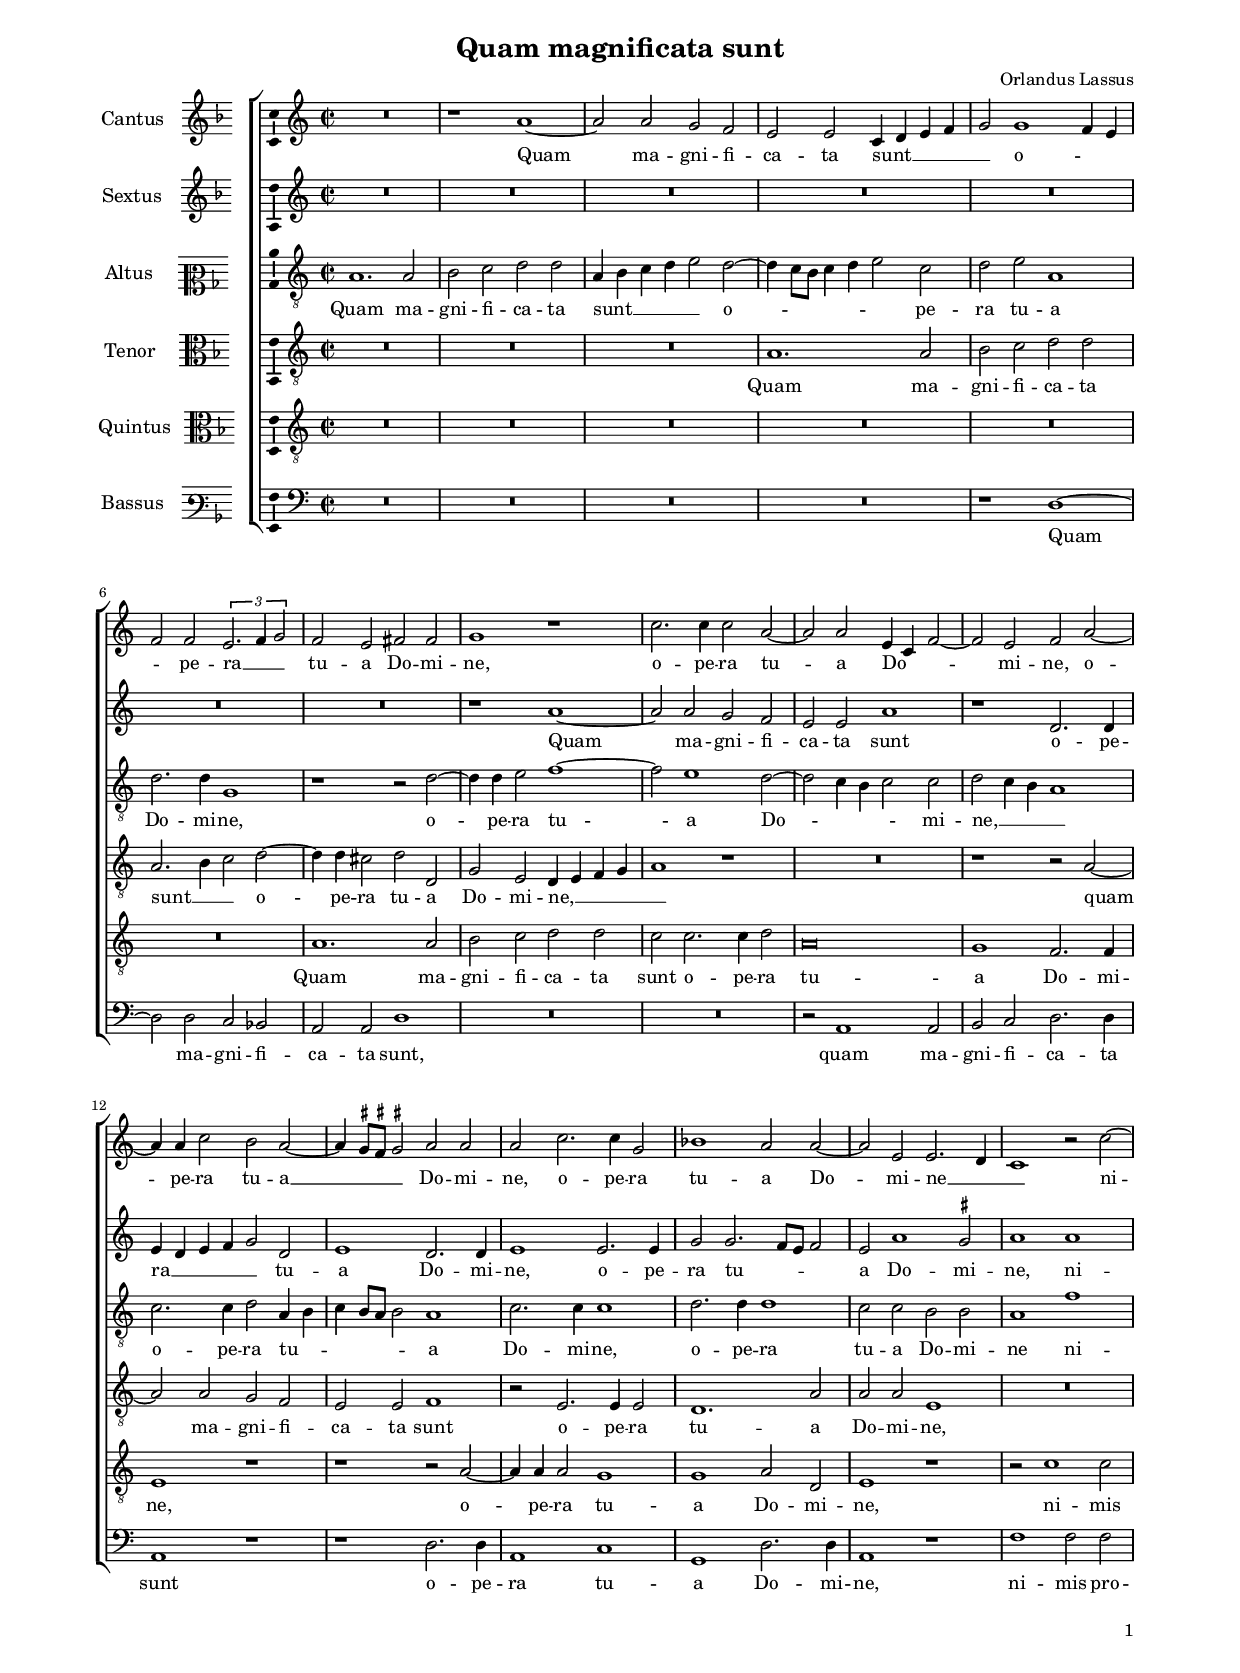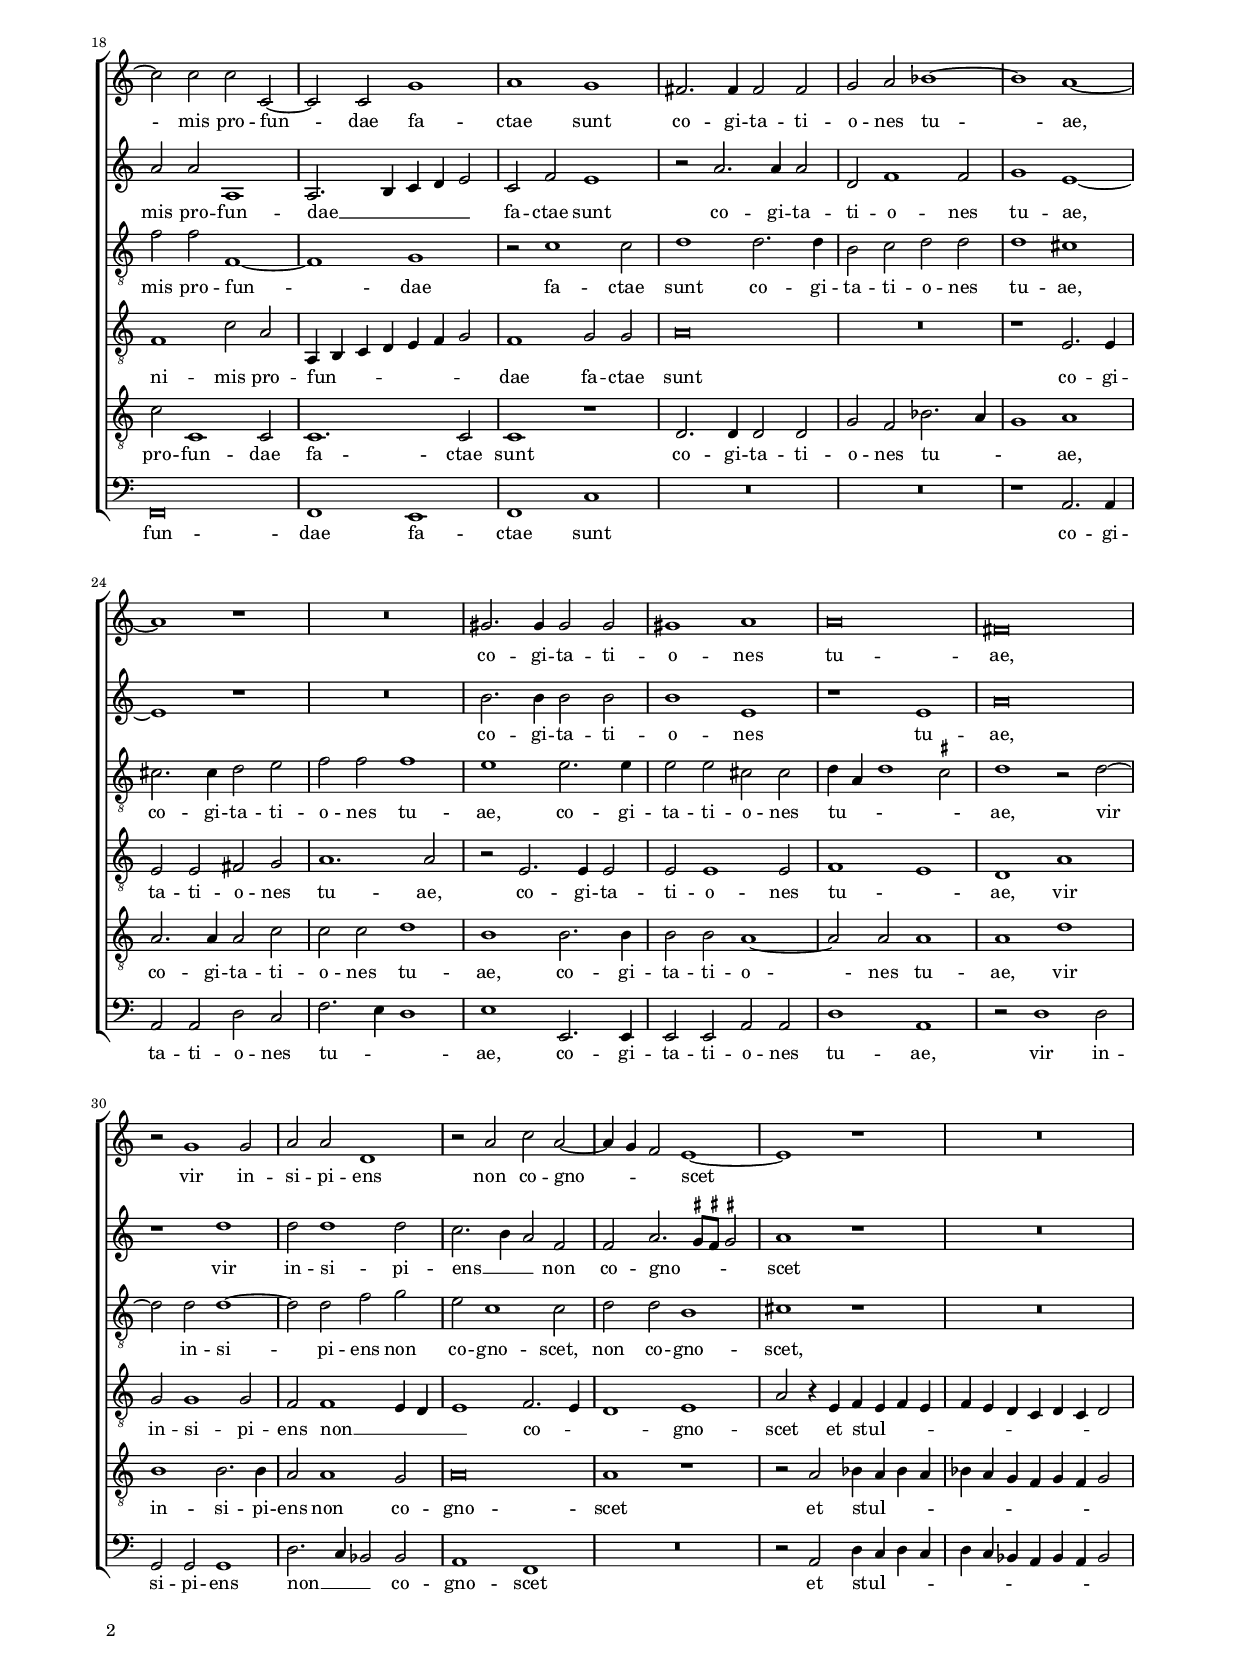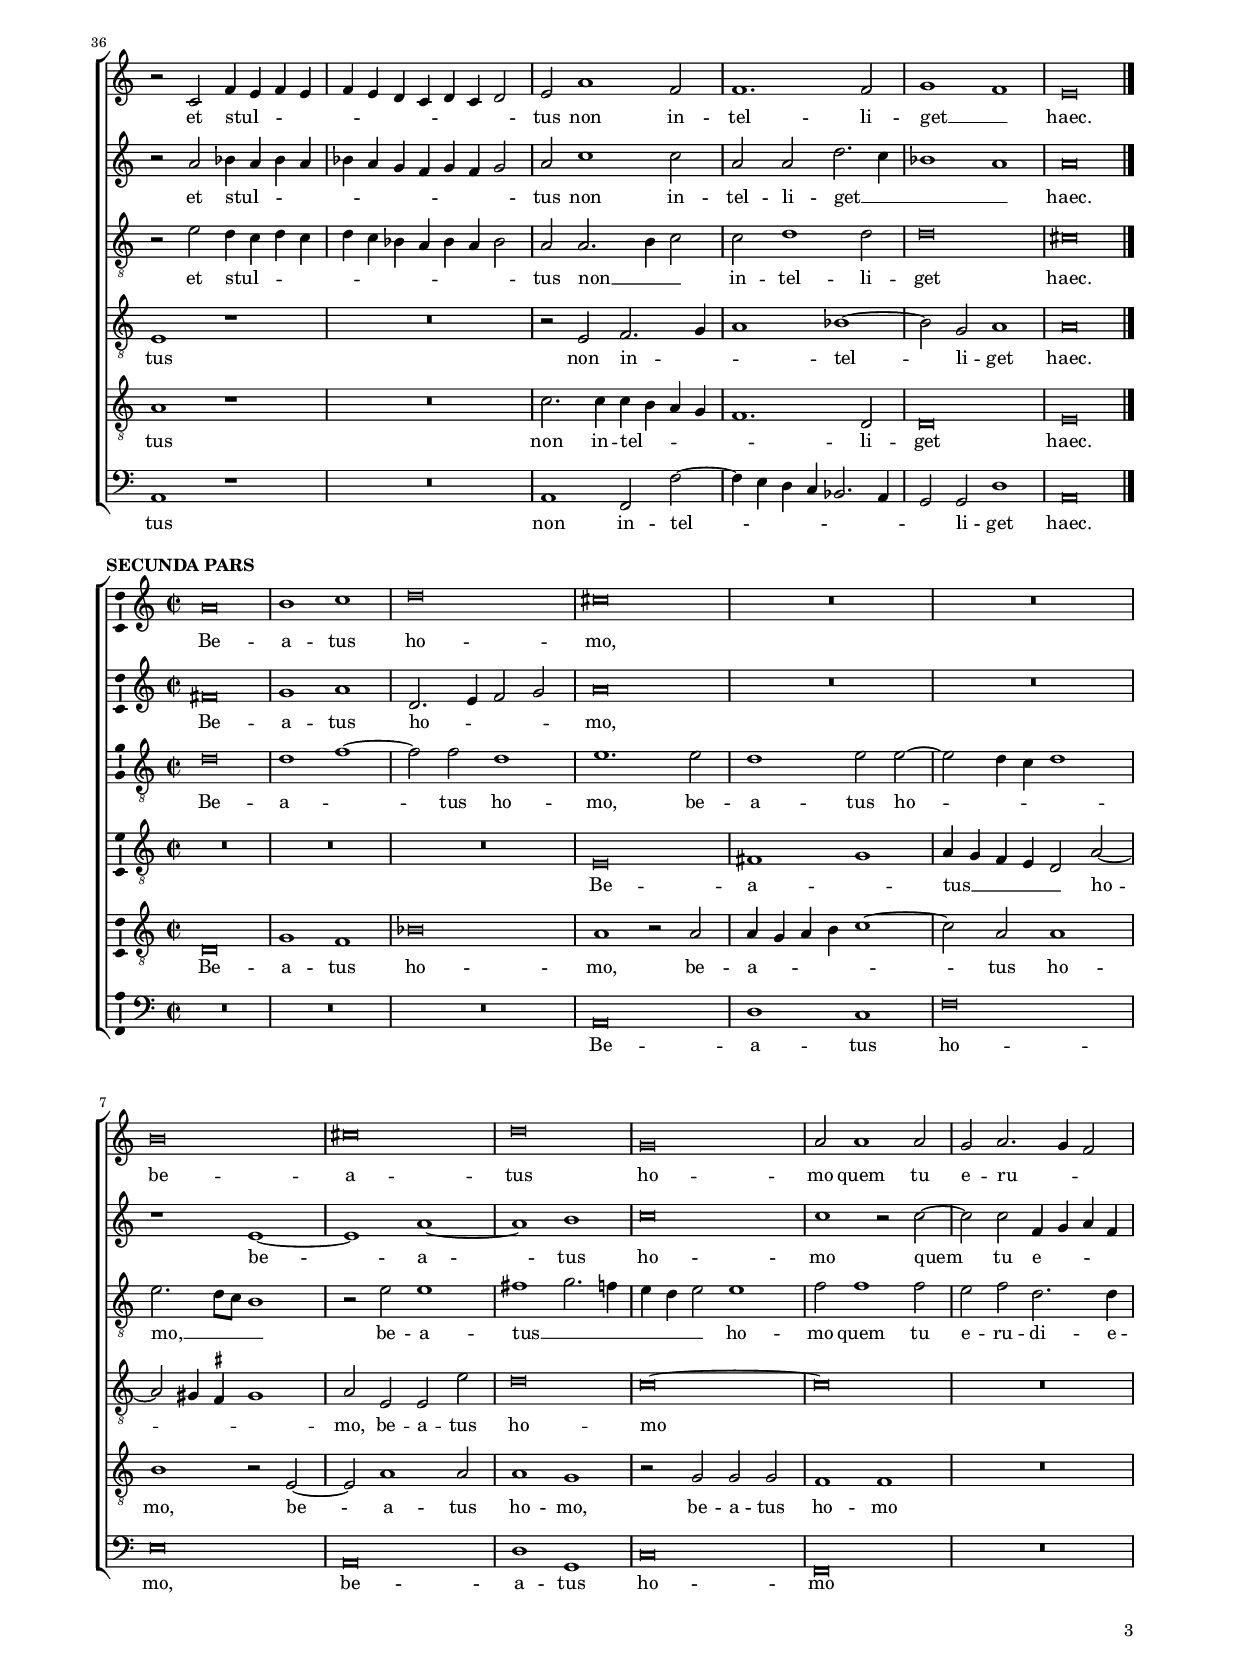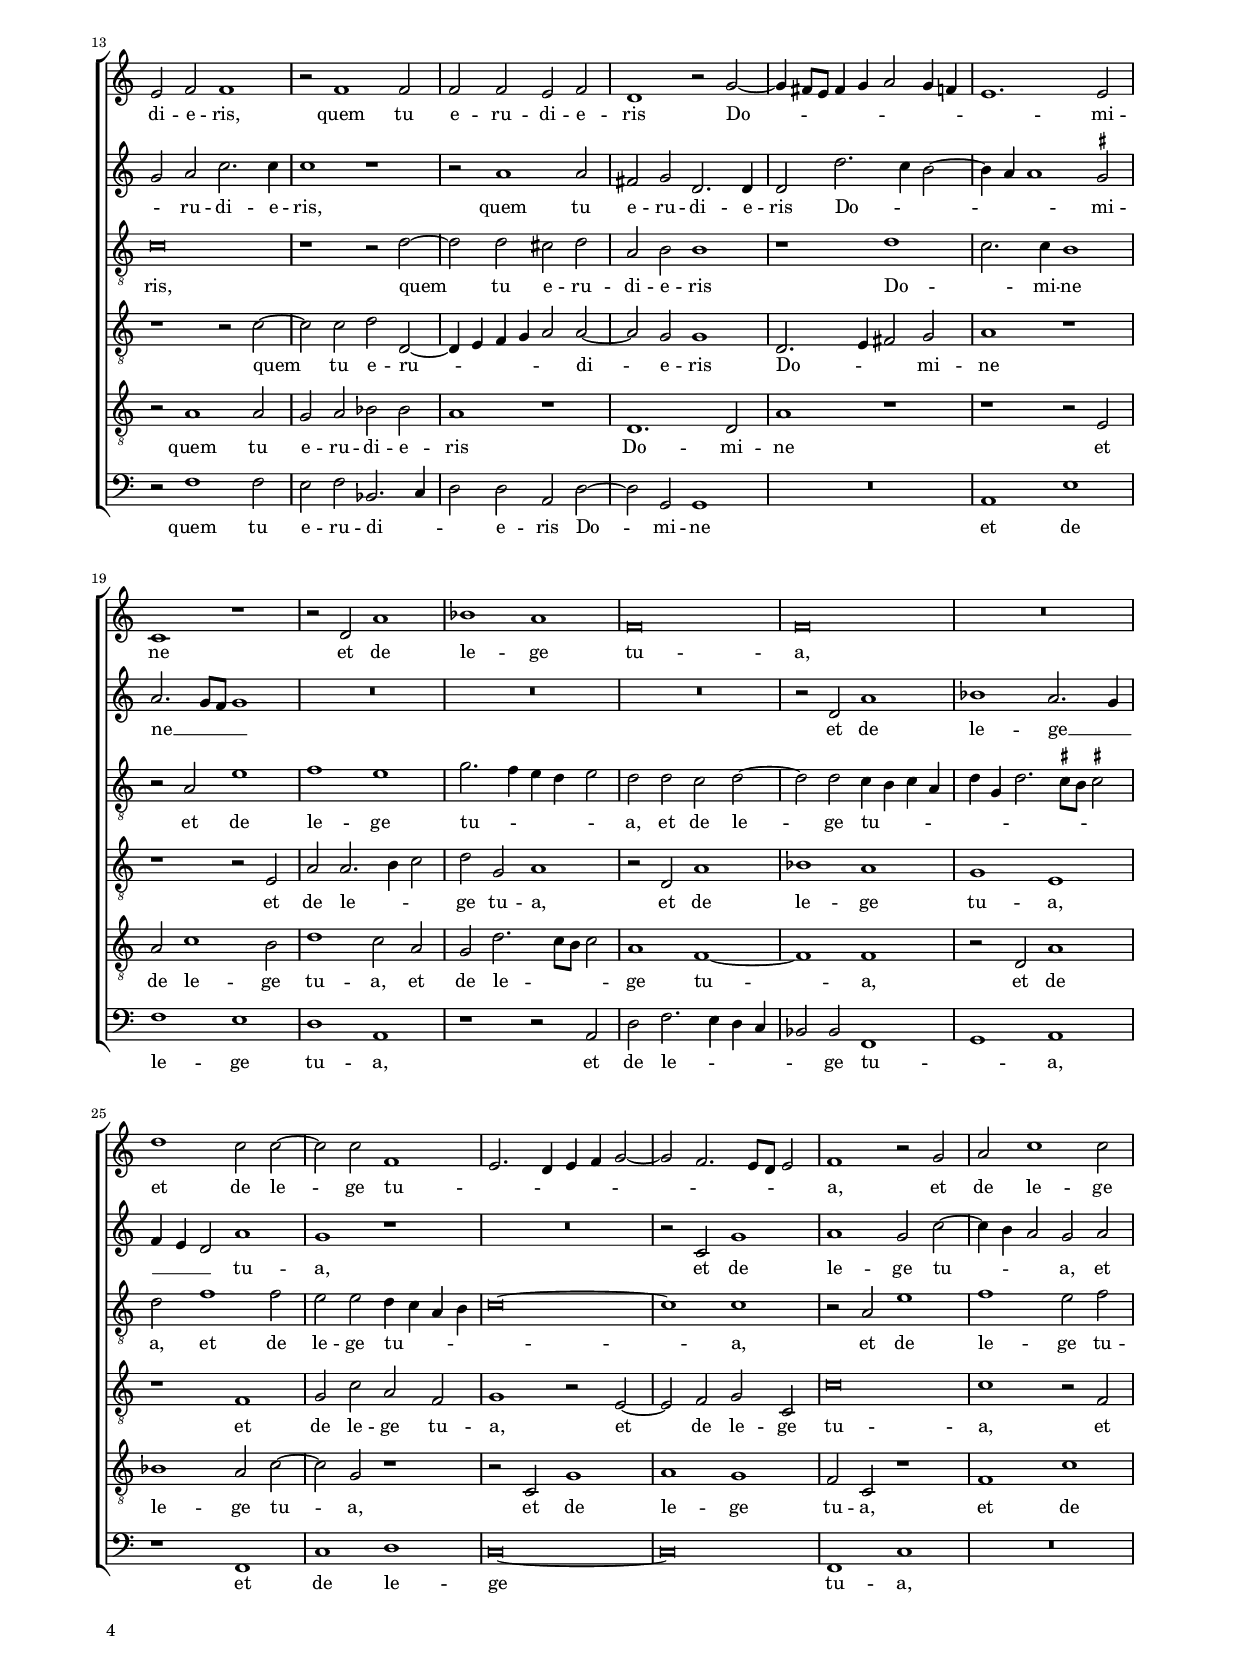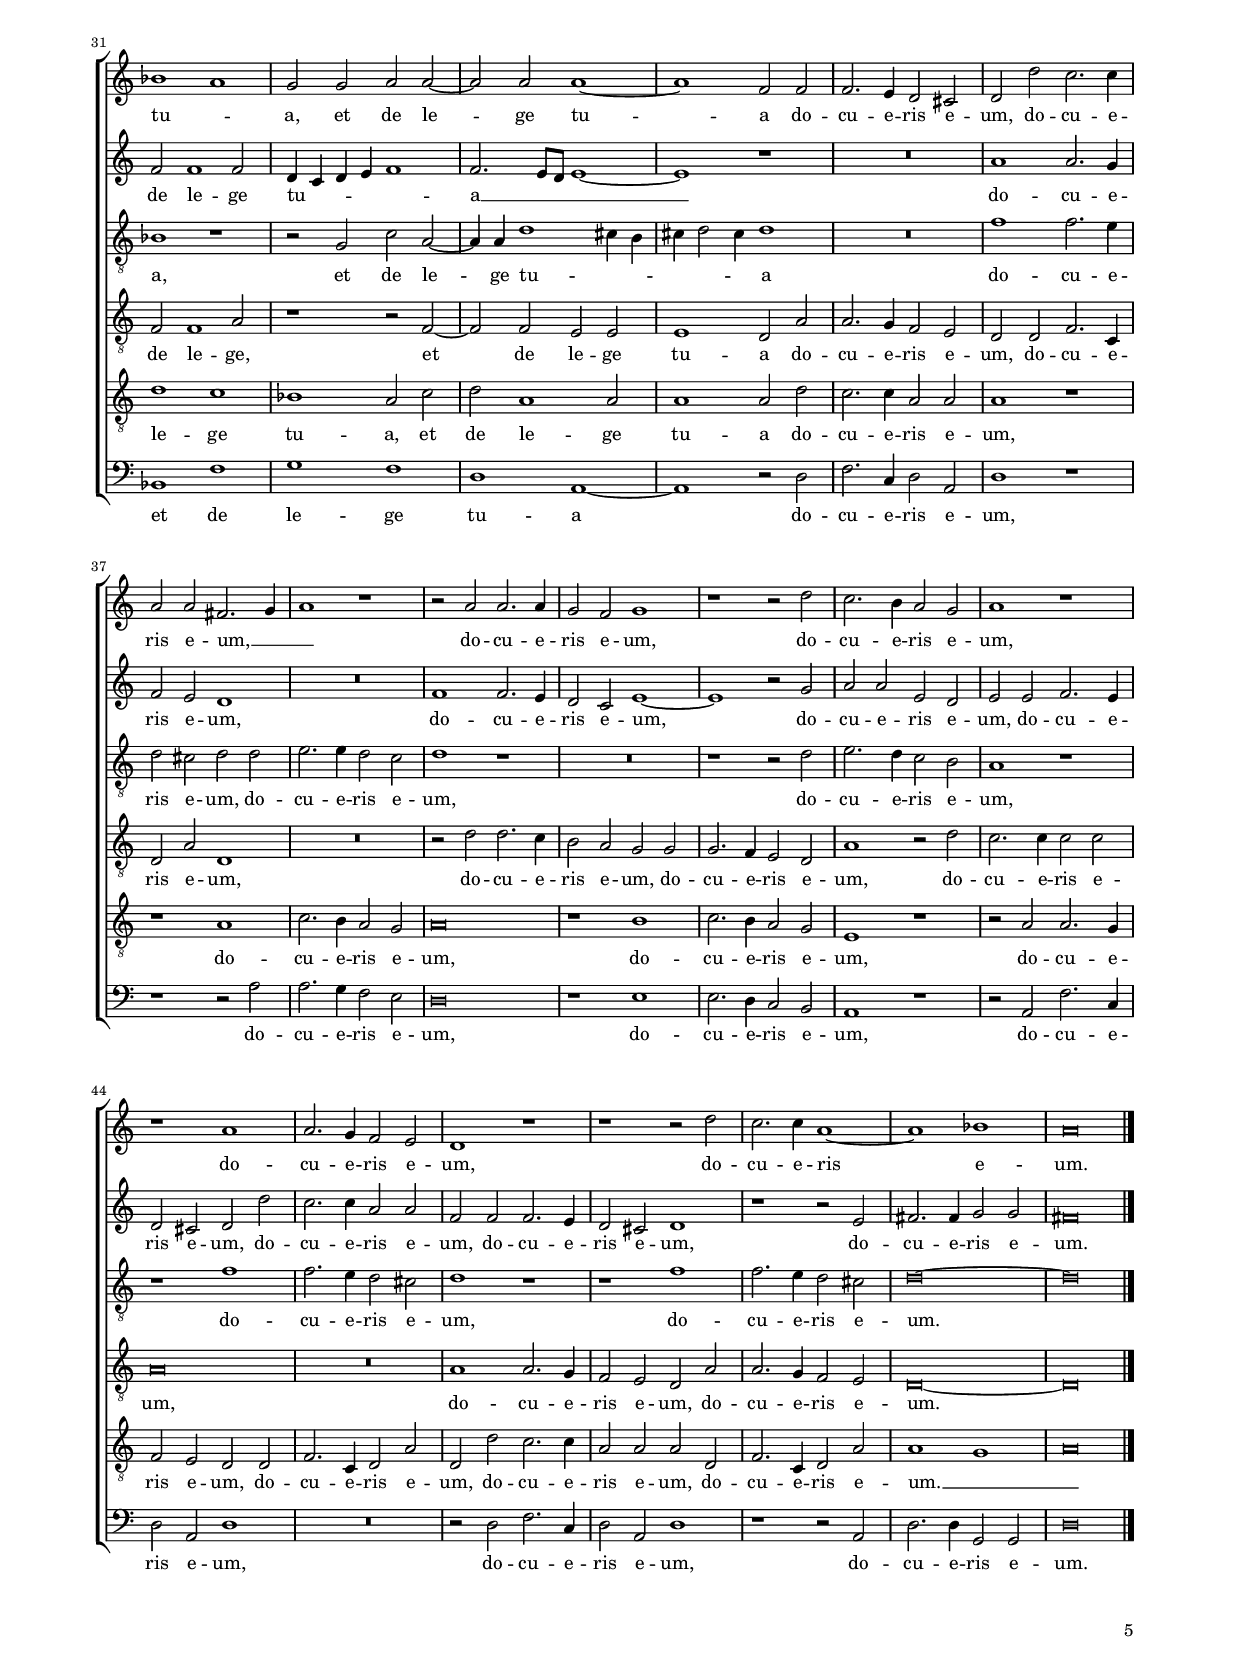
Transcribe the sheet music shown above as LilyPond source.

\header
{
  title="Quam magnificata sunt"
  composer="Orlandus Lassus"
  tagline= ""
}

\version "2.22.0"
\include "deutsch.ly"
#(set-global-staff-size 15)
% #(set-default-paper-size "letter")
#(ly:set-option 'point-and-click #f)


	ficta = { \once \set suggestAccidentals = ##t }
	
	forget = #(define-music-function (music) (ly:music?) #{
		\accidentalStyle forget
		$music
		\accidentalStyle default
		#})


\paper
	{
	top-margin = 1.5 \cm
	bottom-margin = 1 \cm
	left-margin = 1.8 \cm
	right-margin = 1.8 \cm
	ragged-bottom = ##f
	ragged-last-bottom = ##t
	print-page-number = ##f
	score-system-spacing = #'((basic-distance . 17) (minimum-distance . 14) (padding . 5) (strechability . 250))
	system-system-spacing = #'((basic-distance . 17) (minimum-distance . 14) (padding . 5) (strechability . 250))
    oddFooterMarkup=\markup   \fill-line { "" \fromproperty #'page:page-number-string }
    evenFooterMarkup=\markup  \fill-line { \fromproperty #'page:page-number-string "" }
    last-bottom-spacing = #'((basic-distance . 12) (minimum-distance . 7) (padding . 4))
	systems-per-page = 3
%	min-systems-per-page = 3
	}

global = {
	\key f \major
	\time 2/2 \set Score.measureLength = #(ly:make-moment 2/1)
    \set Score.tempoHideNote = ##t
    \tempo 2 = 90
    \skip 1*2*41 \bar "|."
	}


incipitcantus = \markup { \score {
	{
	\set Staff.instrumentName = \markup { \fontsize #1 "Cantus" }
	\key f \major
	\clef violin
	s4 \bar ""
	}
	\layout  {
	raggedright = ##t
	indent = 1.6 \cm
	line-width = 2.2 \cm
	\context { \Staff \remove Time_signature_engraver }
	\override Staff.Clef.Y-extent = #'(0 . 0)
	}} \hspace #1 }


incipitsextus = \markup { \score {
	{
	\set Staff.instrumentName = \markup { \fontsize #1 "Sextus" }
	\key f \major
	\clef violin
	s4 \bar ""
	}
	\layout  {
	raggedright = ##t
	indent = 1.6 \cm
	line-width = 2.2 \cm
	\context { \Staff \remove Time_signature_engraver }
	\override Staff.Clef.Y-extent = #'(0 . 0)
	}} \hspace #1 }
      
      
incipitaltus = \markup { \score {
	{
	\set Staff.instrumentName = \markup { \fontsize #1 "Altus" }
	\key f \major
	\clef mezzosoprano
        s4 \bar ""
	}
	\layout  {
	raggedright = ##t
	indent = 1.6 \cm
	line-width = 2.2 \cm
	\context { \Staff \remove Time_signature_engraver }
	\override Staff.Clef.Y-extent = #'(0 . 0)
	}} \hspace #1 }


incipittenor = \markup { \score {
	{
	\set Staff.instrumentName = \markup { \fontsize #1 "Tenor" }
	\key f \major
	\clef alto
	s4 \bar ""
	}
	\layout  {
	raggedright = ##t
	indent = 1.6 \cm
	line-width = 2.2 \cm
	\context { \Staff \remove Time_signature_engraver }
	\override Staff.Clef.Y-extent = #'(0 . 0)
	}} \hspace #1 }
      
      
incipitquintus = \markup { \score {
	{
	\set Staff.instrumentName = \markup { \fontsize #1 "Quintus" }
	\key f \major
	\clef alto
	s4 \bar ""
	}
	\layout  {
	raggedright = ##t
	indent = 1.6 \cm
	line-width = 2.2 \cm
	\context { \Staff \remove Time_signature_engraver }
	\override Staff.Clef.Y-extent = #'(0 . 0)
	}} \hspace #1 }
      
      
incipitbassus = \markup { \score {
	{
	\set Staff.instrumentName = \markup { \fontsize #1 "Bassus" }
	\key f \major
	\clef varbaritone
	s4 \bar ""
	}
	\layout  {
	raggedright = ##t
	indent = 1.6 \cm
	line-width = 2.2 \cm
	\context { \Staff \remove Time_signature_engraver }
	\override Staff.Clef.Y-extent = #'(0 . 0)
	}} \hspace #1 }


cantus =  \relative c''
	{
	R\breve
	r1 d~
	d2 d c b
	a2 a f4 g a b
%5
	c2 c1 b4 a |
        b2 b \tuplet 3/2 { a2. b4 c2 }
	b2 a h h
	c1 r
	f2. f4 f2 d~
%10
	d2 d a4 f b2~ |
	b2 a b d~
	d4 d f2 e d~
	d4 \ficta cis8 \ficta h \ficta cis!2 d d
	d2 f2. f4 c2
%15
	es1 d2 d~ |
	d2 a a2. g4
	f1 r2 f'~
	f2 f f f,~
	f2 f c'1
%20
	d1 c |
	h2. h4 h2 h
	c2 d es1~
	es1 d~
	d1 r
%25
	R\breve |
	cis2. cis4 cis2 cis
	cis1 d
	d\breve
	h\breve
%30
	r2 c1 c2 |
	d2 d g,1
	r2 d' f d~
	d4 c b2 a1~
	a1 r
%35
	R\breve |
	r2 f b4 a b a
	b4 a g f g f g2
	a2 d1 b2
	b1. b2
%40
	c1 b |
	a\breve |
	}


sextus = \relative c''
	{
	R\breve
	R\breve
	R\breve
	R\breve
%5
	R\breve |
	R\breve
	R\breve
	r1 d~
	d2 d c b
%10
	a2 a d1 |
	r1 g,2. g4
	a4 g a b c2 g
	a1 g2. g4
	a1 a2. a4
%15
	c2 c2. b8 a b2 |
	a2 d1 \ficta cis2
	d1 d
	d2 d d,1
	d2. e4 f g a2
%20
	f2 b a1 |
	r2 d2. d4 d2
	g,2 b1 b2
	c1 a~
	a1 r
%25
	R\breve |
	e'2. e4 e2 e
	e1 a,
	r1 a
	d\breve
%30
	r1 g |
	g2 g1 g2
	f2. e4 d2 b
	b2 d2. \ficta cis8 \ficta h \ficta cis!2
	d1 r
%35
	R\breve |
	r2 d es4 d es d
	es4 d c b c b c2
	d2 f1 f2
	d2 d g2. f4
%40
	es1 d |
	d\breve |
	}


altus =  \relative c'
    {
	d1. d2
	e2 f g g
	d4 e f g a2 g~
	g4 f8 e f4 g a2 f
%5
	g2 a d,1 |
	g2. g4 c,1
	r1 r2 g'~
	g4 g a2 b1~
	b2 a1 g2~
%10
	g2 f4 e f2 f |
	g2 f4 e d1
	f2. f4 g2 d4 e
	f4 e8 d e2 d1
	f2. f4 f1
%15
	g2. g4 g1 |
	f2 f e e
	d1 b'
	b2 b b,1~
	b1 c
%20
	r2 f1 f2 |
	g1 g2. g4
	e2 f g g
	g1 fis
	fis2. fis4 g2 a
%25
	b2 b b1 |
	a1 a2. a4
	a2 a fis fis
	g4 d g1 \ficta fis2
	g1 r2 g~
%30
	g2 g g1~ |
	g2 g b c
	a2 f1 f2
	g2 g e1
	fis1 r
%35
	R\breve |
	r2 a g4 f g f
	g4 f es d es d es2
	d2 d2. e4 f2
	f2 g1 g2
%40
	g\breve |
	fis\breve |
	}


tenor =  \relative c'
	{
	R\breve
	R\breve
	R\breve
	d1. d2
%5
	e2 f g g |
	d2. e4 f2 g~
	g4 g fis2 g g,
	c2 a g4 a b c
	d1 r
%10
	R\breve |
	r1 r2 d~
	d2 d c b
	a2 a b1
	r2 a2. a4 a2
%15
	g1. d'2 |
	d2 d a1
	R\breve
	b1 f'2 d
	d,4 e f g a b c2
%20
	b1 c2 c |
	d\breve
	R\breve
	r1 a2. a4
	a2 a h c
%25
	d1. d2 |
	r2 a2. a4 a2
	a2 a1 a2
	b1 a
	g1 d'
%30
	c2 c1 c2 |
	b2 b1 a4 g
	a1 b2. a4
	g1 a
	d2 r4 a b a b a
%35
	b4 a g f g f g2 |
	a1 r
	R\breve
	r2 a b2. c4
	d1 es~
%40
	es2 c d1 |
	d\breve |
	}


quintus  =  \relative c'
	{
	R\breve
	R\breve
	R\breve
	R\breve
%5
	R\breve |
	R\breve
	d1. d2
	e2 f g g
	f2 f2. f4 g2
%10
	d\breve |
	c1 b2. b4
	a1 r
	r1 r2 d~
	d4 d d2 c1
%15
	c1 d2 g, |
	a1 r
	r2 f'1 f2
	f2 f,1 f2
	f1. f2
%20
	f1 r |
	g2. g4 g2 g
	c2 b es2. d4
	c1 d
	d2. d4 d2 f
%25
	f2 f g1 |
	e1 e2. e4
	e2 e d1~
	d2 d d1
	d1 g
%30
	e1 e2. e4 |
	d2 d1 c2
	d\breve
	d1 r
	r2 d es4 d es d
%35
	es4 d c b c b c2 |
	d1 r
	R\breve
	f2. f4 f4 e d c
	b1. g2
%40
	g\breve |
	a\breve |
	}


bassus  =  \relative c
	{
	R\breve
	R\breve
	R\breve
	R\breve
%5
	r1 g'~ |
	g2 g f es
	d2 d g1
	R\breve
	R\breve
%10
	r2 d1 d2 |
	e2 f g2. g4
	d1 r
	r1 g2. g4
	d1 f
%15
	c1 g'2. g4 |
	d1 r
	b'1 b2 b
	b,\breve
	b1 a
%20
	b1 f' |
	R\breve
	R\breve
	r1 d2. d4
	d2 d g f
%25
	b2. a4 g1 |
	a1 a,2. a4
	a2 a d d
	g1 d
	r2 g1 g2
%30
	c,2 c c1 |
	g'2. f4 es2 es
	d1 b
	R\breve
	r2 d g4 f g f
%35
	g4 f es d es d es2 |
	d1 r
	R\breve
	d1 b2 b'~
	b4 a g f es2. d4
%40
	c2 c g'1 |
	d\breve |
	}


lyricscantus = \lyricmode {
	Quam ma -- gni -- fi -- ca -- ta sunt __ _ _ _ _ o -- _ _ _ pe -- ra __ _ _ tu -- a Do -- mi -- ne,
        o -- pe -- ra tu -- a Do -- _ _ mi -- ne,
        o -- pe -- ra tu -- a __ _ _ _ Do -- mi -- ne,
        o -- pe -- ra tu -- a Do -- mi -- ne __ _ _
        ni -- mis pro -- fun -- dae fa -- ctae sunt
        co -- gi -- ta -- ti -- o -- nes tu -- ae,
        co -- gi -- ta -- ti -- o -- nes tu -- ae,
        vir in -- si -- pi -- ens non co -- gno -- _ _ scet
        et stul -- _ _ _ _ _ _ _ _ _ _ tus non in -- tel -- li -- get __ _ haec.
	}


lyricssextus = \lyricmode {
	Quam ma -- gni -- fi -- ca -- ta sunt o -- pe -- ra __ _ _ _ _ tu -- a Do -- mi -- ne,
        o -- pe -- ra tu -- _ _ _ a Do -- mi -- ne,
        ni -- mis pro -- fun -- dae __ _ _ _ _ fa -- ctae sunt
        co -- gi -- ta -- ti -- o -- nes tu -- ae,
        co -- gi -- ta -- ti -- o -- nes tu -- ae,
        vir in -- si -- pi -- ens __ _ _ non co -- gno -- _ _ _ scet
        et stul -- _ _ _ _ _ _ _ _ _ _ tus non in -- tel -- li -- get __ _ _ _ haec.
	}
	
	
lyricsaltus = \lyricmode {
	Quam ma -- gni -- fi -- ca -- ta sunt __ _ _ _ _ o -- _ _ _ _ _ pe -- ra tu -- a Do -- mi -- ne,
        o -- pe -- ra tu -- a Do -- _ _ _ mi -- ne, __ _ _ _ 
        o -- pe -- ra tu -- _ _ _ _ _ a Do -- mi -- ne,
        o -- pe -- ra tu -- a Do -- mi -- ne
        ni -- mis pro -- fun -- dae fa -- ctae sunt
        co -- gi -- ta -- ti -- o -- nes tu -- ae,
        co -- gi -- ta -- ti -- o -- nes tu -- ae,
        co -- gi -- ta -- ti -- o -- nes tu -- _ _ _ ae,
        vir in -- si -- pi -- ens non co -- gno -- scet,
        non co -- gno -- scet,
        et stul -- _ _ _ _ _ _ _ _ _ _ tus non __ _ _ in -- tel -- li -- get haec.
	}


lyricstenor = \lyricmode {
	Quam ma -- gni -- fi -- ca -- ta sunt __ _ _ o -- pe -- ra tu -- a Do -- mi -- ne, __ _ _ _ _
        quam ma -- gni -- fi -- ca -- ta sunt o -- pe -- ra tu -- a Do -- mi -- ne,
        ni -- mis pro -- fun -- _ _ _ _ _ _ dae fa -- ctae sunt
        co -- gi -- ta -- ti -- o -- nes tu -- ae,
        co -- gi -- ta -- ti -- o -- nes tu -- _ ae,
        vir in -- si -- pi -- ens non __ _ _ _ co -- _ _ gno -- scet
        et stul -- _ _ _ _ _ _ _ _ _ _ tus non in -- _ _ tel -- li -- get haec.
	}


lyricsquintus = \lyricmode {
	Quam ma -- gni -- fi -- ca -- ta sunt o -- pe -- ra tu -- a Do -- mi -- ne,
        o -- pe -- ra tu -- a Do -- mi -- ne,
        ni -- mis pro -- fun -- dae fa -- ctae sunt
        co -- gi -- ta -- ti -- o -- nes tu -- _ _ ae,
        co -- gi -- ta -- ti -- o -- nes tu -- ae,
        co -- gi -- ta -- ti -- o -- nes tu -- ae,
        vir in -- si -- pi -- ens non co -- gno -- scet
        et stul -- _ _ _ _ _ _ _ _ _ _ tus non in -- tel -- _ _ _ _ li -- get haec.
	}


lyricsbassus = \lyricmode {
	Quam ma -- gni -- fi -- ca -- ta sunt,
        quam ma -- gni -- fi -- ca -- ta sunt o -- pe -- ra tu -- a Do -- mi -- ne,
        ni -- mis pro -- fun -- dae fa -- ctae sunt
        co -- gi -- ta -- ti -- o -- nes tu -- _ _ ae,
        co -- gi -- ta -- ti -- o -- nes tu -- ae,
        vir in -- si -- pi -- ens non __ _ _ co -- gno -- scet
        et stul -- _ _ _ _ _ _ _ _ _ _ tus non in -- tel -- _ _ _ _ _ _ li -- get haec.
	}


\score
{  
	\transpose f c {
	\new ChoirStaff \with { \override StaffGrouper.staff-staff-spacing.basic-distance = #11.5 }
	<<

	\new Staff << \global
	\new Voice="v1" {
		\set Staff.instrumentName=\incipitcantus
		\set Staff.midiInstrument = "reed organ"
		\clef "treble"
		\cantus }
	\new Lyrics \lyricsto "v1" {\lyricscantus }
	>>


	\new Staff << \global
	\new Voice="v6" {
		\set Staff.instrumentName=\incipitsextus
		\set Staff.midiInstrument = "reed organ"
		\clef "treble" 
		\sextus}
	\new Lyrics \lyricsto "v6" {\lyricssextus }
	>>


	\new Staff << \global
	\new Voice="v2" {
		\set Staff.instrumentName=\incipitaltus
		\set Staff.midiInstrument = "reed organ"
		\clef "G_8" 
		\altus}
	\new Lyrics \lyricsto "v2" {\lyricsaltus }
	>>


	\new Staff << \global
	\new Voice="v3" {
		\set Staff.instrumentName=\incipittenor
		\set Staff.midiInstrument = "reed organ"
		\clef "G_8"
		\tenor }
	\new Lyrics \lyricsto "v3" {\lyricstenor }
	>>


	\new Staff << \global
	\new Voice="v5" {
		\set Staff.instrumentName=\incipitquintus
		\set Staff.midiInstrument = "reed organ"
		\clef "G_8"
		\quintus}
	\new Lyrics \lyricsto "v5" {\lyricsquintus }
	>>


	\new Staff << \global
	\new Voice="v4" {
		\set Staff.instrumentName=\incipitbassus
		\set Staff.midiInstrument = "reed organ"
		\clef "bass" 
		\bassus }
	\new Lyrics \lyricsto "v4" {\lyricsbassus}
	>>

	>>
	} % transpose

	\layout
	{
    indent = 2.6 \cm
%	\context { \Lyrics \override VerticalAxisGroup.nonstaff-relatedstaff-spacing.padding = #2 }
%	\context { \Lyrics \override LyricText.font-size = #1 }
  	\context { \Staff \consists "Ambitus_engraver" }
	\context { \Staff \override TimeSignature.break-visibility = #end-of-line-invisible }
	\context { \Score \override BarNumber.padding = #2 }
	\context { \Voice \override NoteHead.style = #'baroque }
	}

\midi
	{
	}

}

%%%%%%%%%%%%%%%%%%%%  PARS SECUNDA


global = {
	\key f \major
	\time 2/2 \set Score.measureLength = #(ly:make-moment 2/1)
    \set Score.tempoHideNote = ##t
    \tempo 2 = 90
    \skip 1*2*50 \bar "|."
	}


cantus =  \relative c''
	{
	d\breve
	e1 f
	g\breve
	fis\breve
%5
	R\breve |
	R\breve
	e\breve
	fis\breve
	g\breve
%10
	c,\breve |
	d2 d1 d2
	c2 d2. c4 b2
	a2 b b1
	r2 b1 b2
%15
	b2 b a b |
	g1 r2 c~
	c4 h8 a h4 c d2 c4 b
	a1. a2
	f1 r
%20
	r2 g d'1 |
	es1 d
	b\breve
	b\breve
	R\breve
%25
	g'1 f2 f~ |
	f2 f b,1
	a2. g4 a b c2~
	c2 b2. a8 g a2
	b1 r2 c
%30
	d2 f1 f2 |
	es1 d
	c2 c d d~
	d2 d d1~
	d1 b2 b
%35
	b2. a4 g2 fis |
	g2 g' f2. f4
	d2 d h2. c4
	d1 r
	r2 d d2. d4
%40
	c2 b c1 |
	r1 r2 g'
	f2. e4 d2 c
	d1 r
	r1 d
%45
	d2. c4 b2 a |
	g1 r
	r1 r2 g'
	f2. f4 d1~
	d1 es
%50
	d\breve |
	}


sextus = \relative c''
	{
	h\breve
	c1 d
	g,2. a4 b2 c
	d\breve
%5
	R\breve |
	R\breve
	r1 a~
	a1 d~
	d1 e
%10
	f\breve |
	f1 r2 f~
	f2 f b,4 c d b 
	c2 d f2. f4
	f1 r
%15
	r2 d1 d2 |
	h2 c g2. g4
	g2 g'2. f4 e2~
	e4 d d1 \ficta cis2
	d2. c8 b c1
%20
	R\breve |
	R\breve
	R\breve
        r2 g d'1
	es1 d2. c4
%25
	b4 a g2 d'1 |
	c1 r
	R\breve
	r2 f, c'1
	d1 c2 f~
%30
	f4 e d2 c d |
	b2 b1 b2
	g4 f g a b1
	b2. a8 g a1~
	a1 r
%35
	R\breve |
	d1 d2. c4
	b2 a g1
	R\breve
	b1 b2. a4
%40
	g2 f a1~ |
	a1 r2 c
	d2 d a g
	a2 a b2. a4
	g2 fis g g'
%45
	f2. f4 d2 d |
	b2 b b2. a4
	g2 fis g1
	r1 r2 a
	h2. h4 c2 c
%50
	h\breve |
	}


altus =  \relative c'
    {
	g'\breve
	g1 b~
	b2 b g1
	a1. a2
%5
	g1 a2 a~ |
	a2 g4 f g1
	a2. g8 f e1
	r2 a a1
	h1 c2. b4
%10
	a4 g a2 a1 |
	b2 b1 b2
	a2 b g2. g4
	f\breve
	r1 r2 g~
%15
	g2 g fis g |
	d2 e e1
	r1 g
	f2. f4 e1
	r2 d a'1
%20
	b1 a |
	c2. b4 a g a2
	g2 g f g~
	g2 g f4 e f d
	g4 c, g'2. \ficta fis8 e \ficta fis!2
%25
	g2 b1 b2 |
	a2 a g4 f d e
	f\breve~
	f1 f
	r2 d a'1
%30
	b1 a2 b |
	es,1 r
	r2 c f d~
	d4 d g1 fis4 e
	fis4 g2 fis4 g1
%35
	R\breve |
	b1 b2. a4
	g2 fis g g
	a2. a4 g2 f
	g1 r
%40
	R\breve |
	r1 r2 g
        a2. g4 f2 e
	d1 r	
	r1 b'
%45
	b2. a4 g2 fis |
	g1 r
	r1 b
	b2. a4 g2 fis
	g\breve~
%50
	g\breve |
	}


tenor =  \relative c'
	{
	R\breve
	R\breve
	R\breve
	a\breve
%5
	h1 c |
	d4 c b a g2 d'~
	d2 cis4 \ficta h cis1
	d2 a a a'
	g\breve
%10
	f\breve~ |
	f\breve
	R\breve
	r1 r2 f~
	f2 f g g,~
%15
	g4 a b c d2 d~ |
	d2 c c1
	g2. a4 h2 c
	d1 r
	r1 r2 a
%20
	d2 d2. e4 f2 |
	g2 c, d1
	r2 g, d'1
	es1 d
	c1 a
%25
	r1 b |
	c2 f d b
	c1 r2 a~
	a2 b c f,
	f'\breve
%30
	f1 r2 b, |
	b2 b1 d2
	r1 r2 b~
	b2 b a a
	a1 g2 d'
%35
	d2. c4 b2 a |
	g2 g b2. f4
	g2 d' g,1
	R\breve
	r2 g' g2. f4
%40
	e2 d c c |
	c2. b4 a2 g
	d'1 r2 g
	f2. f4 f2 f
	d\breve
%45
	R\breve |
	d1 d2. c4
	b2 a g d'
	d2. c4 b2 a
	g\breve~
%50
        g\breve |
	}


quintus  =  \relative c'
	{
	g\breve
	c1 b
	es\breve
	d1 r2 d
%5
	d4 c d e f1~ |
	f2 d d1
	e1 r2 a,~
	a2 d1 d2
	d1 c
%10
	r2 c c c |
	b1 b
	R\breve
	r2 d1 d2
	c2 d es es
%15
	d1 r |
	g,1. g2
	d'1 r
	r1 r2 a
	d2 f1 e2
%20
	g1 f2 d |
	c2 g'2. f8 e f2
	d1 b~
	b1 b
	r2 g d'1
%25
	es1 d2 f~ |
	f2 c r1
	r2 f, c'1
	d1 c
	b2 f r1
%30
	b1 f' |
	g1 f
	es1 d2 f
	g2 d1 d2
	d1 d2 g
%35
	f2. f4 d2 d |
	d1 r
	r1 d
	f2. e4 d2 c
	d\breve
%40
	r1 e |
	f2. e4 d2 c
	a1 r
	r2 d d2. c4
	b2 a g g
%45
	b2. f4 g2 d' |
	g,2 g' f2. f4
	d2 d d g,
	b2. f4 g2 d'
	d1 c
%50
	d\breve |
	}


bassus  =  \relative c
	{
	R\breve
	R\breve
	R\breve
	d\breve
%5
	g1 f |
	b\breve
	a\breve
	d,\breve
	g1 c,
%10
	f\breve |
	b,\breve
	R\breve
	r2 b'1 b2
	a2 b es,2. f4
%15
	g2 g d g~ |
	g2 c, c1
	R\breve
	d1 a'
	b1 a
%20
	g1 d |
	r1 r2 d
	g2 b2. a4 g f
	es2 es b1
	c1 d
%25
	r1 b |
	f'1 g
	f\breve~
	f\breve
	b,1 f'
%30
	R\breve |
	es1 b'
	c1 b
	g1 d~
	d1 r2 g
%35
	b2. f4 g2 d |
	g1 r
	r1 r2 d'
	d2. c4 b2 a
	g\breve
%40
	r1 a |
	a2. g4 f2 e
	d1 r
	r2 d b'2. f4
	g2 d g1
%45
	R\breve |
	r2 g b2. f4
	g2 d g1
	r1 r2 d
	g2. g4 c,2 c
%50
	g'\breve |
	}


lyricscantus = \lyricmode {
	Be -- a -- tus ho -- mo,
        be -- a -- tus ho -- mo
        quem tu e -- ru -- _ _ di -- e -- ris,
        quem tu e -- ru -- di -- e -- ris Do -- _ _ _ _ _ _ _ _ mi -- ne
        et de le -- ge tu -- a,
        et de le -- ge tu -- _ _ _ _ _ _ _ _ _ a,
        et de le -- ge tu -- _ a,
        et de le -- ge tu -- a
        do -- cu -- e -- ris e -- um,
        do -- cu -- e -- ris e -- um, __ _ _
        do -- cu -- e -- ris e -- um,
        do -- cu -- e -- ris e -- um,
        do -- cu -- e -- ris e -- um,
        do -- cu -- e -- ris e -- um.
	}


lyricssextus = \lyricmode {
	Be -- a -- tus ho -- _ _ _ mo,
        be -- a -- tus ho -- mo
        quem tu e -- _ _ _ _ ru -- di -- e -- ris,
        quem tu e -- ru -- di -- e -- ris Do -- _ _ _ _ mi -- ne __ _ _ _
        et de le -- ge __ _ _ _ _ tu -- a,
        et de le -- ge tu -- _ _ a,
        et de le -- ge tu -- _ _ _ _ a __ _ _ _
        do -- cu -- e -- ris e -- um,
        do -- cu -- e -- ris e -- um,
        do -- cu -- e -- ris e -- um,
        do -- cu -- e -- ris e -- um,
        do -- cu -- e -- ris e -- um,
        do -- cu -- e -- ris e -- um,
        do -- cu -- e -- ris e -- um.
	}


lyricsaltus = \lyricmode {
	Be -- a -- _ tus ho -- mo,
        be -- a -- tus ho -- _ _ _ mo, __ _ _ _
        be -- a -- tus __ _ _ _ _ _ ho -- mo
        quem tu e -- ru -- di -- e -- ris,
        quem tu e -- ru -- di -- e -- ris Do -- _ mi -- ne
        et de le -- ge tu -- _ _ _ _ a,
        et de le -- ge tu -- _ _ _ _ _ _ _ _ _ a,
        et de le -- ge tu -- _ _ _ _ a,
        et de le -- ge tu -- a,
        et de le -- ge tu -- _ _ _ _ _ a
        do -- cu -- e -- ris e -- um,
        do -- cu -- e -- ris e -- um,
        do -- cu -- e -- ris e -- um,
        do -- cu -- e -- ris e -- um,
        do -- cu -- e -- ris e -- um.
	}


lyricstenor = \lyricmode {
	Be -- a -- _ tus __ _ _ _ _ ho -- _ _ _ mo,
        be -- a -- tus ho -- mo
        quem tu e -- ru -- _ _ _ _ di -- e -- ris Do -- _ _ mi -- ne
        et de le -- _ _ ge tu -- a,
        et de le -- ge tu -- a,
        et de le -- ge tu -- a,
        et de le -- ge tu -- a,
        et de le -- ge,
        et de le -- ge tu -- a
        do -- cu -- e -- ris e -- um,
        do -- cu -- e -- ris e -- um,
        do -- cu -- e -- ris e -- um,
        do -- cu -- e -- ris e -- um,
        do -- cu -- e -- ris e -- um,
        do -- cu -- e -- ris e -- um,
        do -- cu -- e -- ris e -- um.
	}


lyricsquintus = \lyricmode {
	Be -- a -- tus ho -- mo,
        be -- a -- _ _ _ _ tus ho -- mo,
        be -- a -- tus ho -- mo,
        be -- a -- tus ho -- mo
        quem tu e -- ru -- di -- e -- ris Do -- mi -- ne
        et de le -- ge tu -- a,
        et de le -- _ _ _ ge tu -- a,
        et de le -- ge tu -- a,
        et de le -- ge tu -- a,
        et de le -- ge tu -- a,
        et de le -- ge tu -- a
        do -- cu -- e -- ris e -- um,
        do -- cu -- e -- ris e -- um,
        do -- cu -- e -- ris e -- um,
        do -- cu -- e -- ris e -- um,
        do -- cu -- e -- ris e -- um,
        do -- cu -- e -- ris e -- um,
        do -- cu -- e -- ris e -- um. __ _ _
	}


lyricsbassus = \lyricmode {
	Be -- a -- tus ho -- mo,
        be -- a -- tus ho -- mo
        quem tu e -- ru -- di -- _ _ e -- ris Do -- mi -- ne
        et de le -- ge tu -- a,
        et de le -- _ _ _ _ ge tu -- _ a,
        et de le -- ge tu -- a,
        et de le -- ge tu -- a
        do -- cu -- e -- ris e -- um,
        do -- cu -- e -- ris e -- um,
        do -- cu -- e -- ris e -- um,
        do -- cu -- e -- ris e -- um,
        do -- cu -- e -- ris e -- um,
        do -- cu -- e -- ris e -- um.
	}


\score
{  
	\transpose f c {
	\new ChoirStaff \with { \override StaffGrouper.staff-staff-spacing.basic-distance = #11.5 }
	<<

	\new Staff <<\global
	\new Voice="v1" {
	  %\set Staff.instrumentName="Cantus"
		\set Staff.midiInstrument = "reed organ"
		\clef "treble"
		\cantus }
	\new Lyrics \lyricsto "v1" {\lyricscantus }
	>>


	\new Staff << \global
	\new Voice="v6" {
	  %\set Staff.instrumentName="Sextus"
		\set Staff.midiInstrument = "reed organ"
		\clef "treble" 
		\sextus}
	\new Lyrics \lyricsto "v6" {\lyricssextus }
	>>


	\new Staff << \global
	\new Voice="v2" {
	  %\set Staff.instrumentName="Altus"
		\set Staff.midiInstrument = "reed organ"
		\clef "G_8" 
		\altus}
	\new Lyrics \lyricsto "v2" {\lyricsaltus }
	>>


	\new Staff <<\global
	\new Voice="v3" {
	  %\set Staff.instrumentName="Tenor"
		\set Staff.midiInstrument = "reed organ"
		\clef "G_8"
		\tenor }
	\new Lyrics \lyricsto "v3" {\lyricstenor }
	>>


	\new Staff << \global
	\new Voice="v5" {
	  %\set Staff.instrumentName="Quintus"
		\set Staff.midiInstrument = "reed organ"
		\clef "G_8"
		\quintus}
	\new Lyrics \lyricsto "v5" {\lyricsquintus }
	>>


	\new Staff <<\global
	\new Voice="v4" {
	  %\set Staff.instrumentName="Bassus"
		\set Staff.midiInstrument = "reed organ"
		\clef "bass" 
		\bassus }
	\new Lyrics \lyricsto "v4" {\lyricsbassus}
	>>

	>>
	} % transpose

	\layout
	{
	indent = 0 \cm
%	\context { \Lyrics \override VerticalAxisGroup.nonstaff-relatedstaff-spacing.padding = #2 }
%	\context { \Lyrics \override LyricText.font-size = #1 }
  	\context { \Staff \consists "Ambitus_engraver" }
	\context { \Staff \override TimeSignature.break-visibility = #end-of-line-invisible }
	\context { \Score \override BarNumber.padding = #2 }
	\context { \Voice \override NoteHead.style = #'baroque }
	}

    \header { piece = \markup { \raise #2 \bold "SECUNDA PARS"} }
    
\midi
	{
	}

}

% EOF
